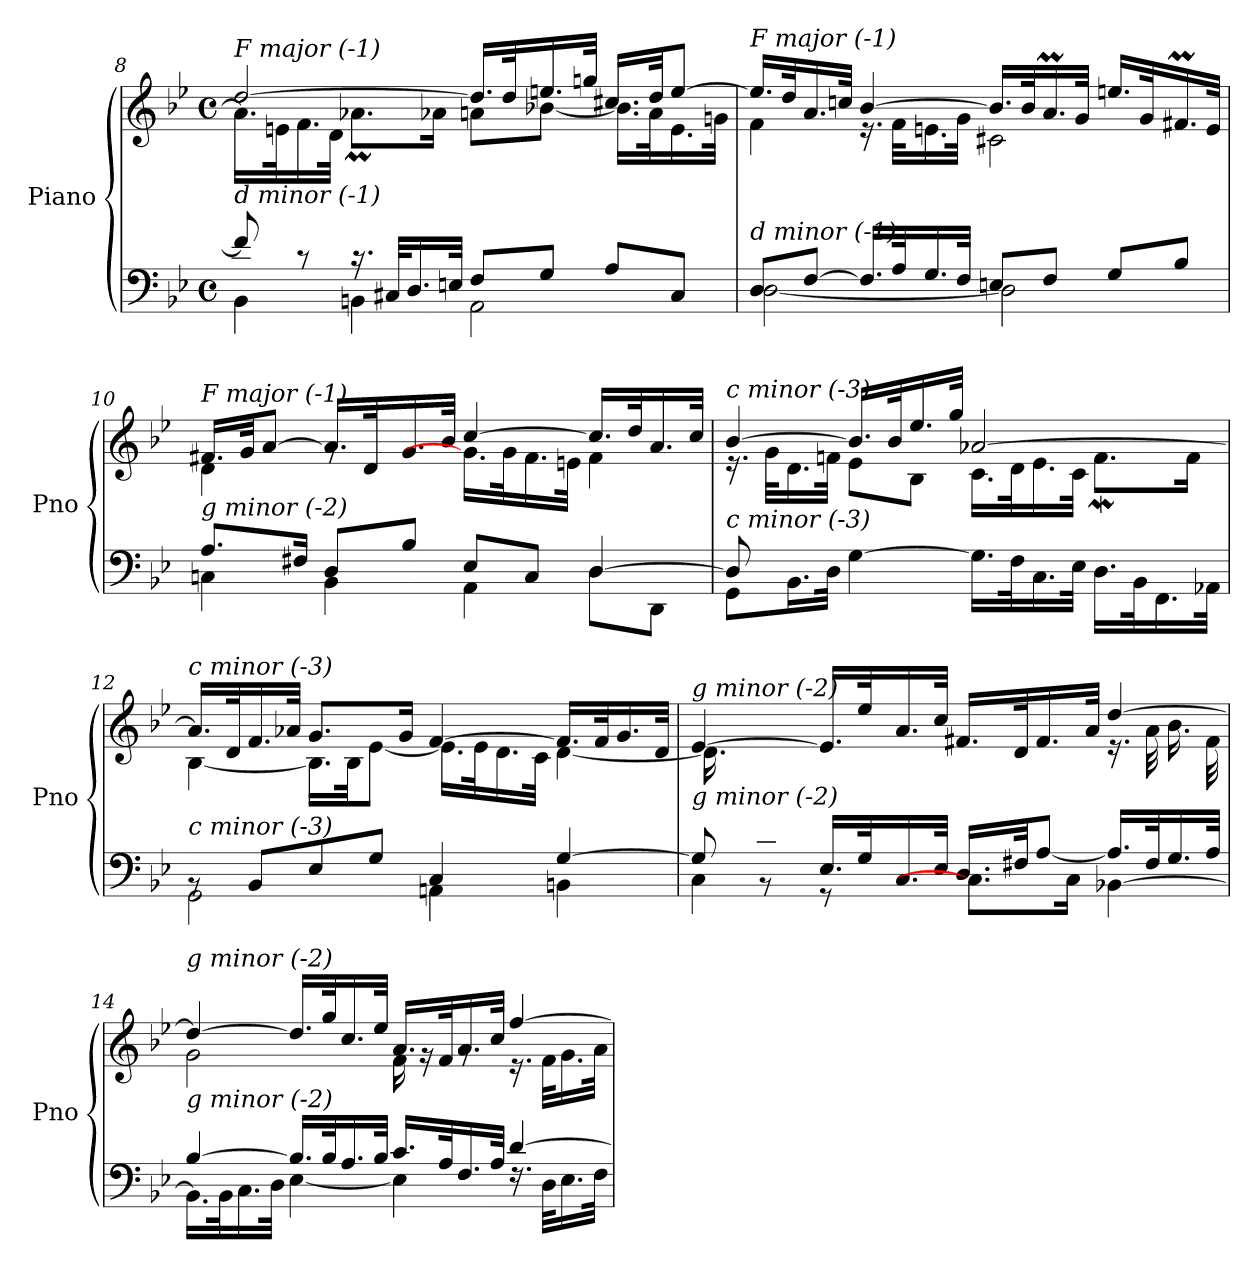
**kern	**kern
*part1	*part1
*staff2	*staff1
*I"Piano	*
*I'Pno	*
!!LO:LB:g=z
*clefF4	*clefG2
*k[b-e-]	*k[b-e-]
*M4/4	*M4/4
*met(c)	*met(c)
=8	=8
*^	*^
!	!	!LO:TX:i:t=F major (-1)	!
!LO:TX:i:t=d minor (-1)	!	!	!
8f/]	4BB-\	[2dd/	16.a\LL]
.	.	.	32en\K
8r	.	.	16.f\
.	.	.	32d\JJk
16.r	4BBn\	.	8.a-XMi\L
32C#X/KLL	.	.	.
16.D/	.	.	.
.	.	.	16a-Xi\Jk
32En/JJk	.	.	.
8F/L	2AA\	16.dd/LL]	8a\L
.	.	32dd/K	.
8G/J	.	16.een/	[8b-X\J
.	.	32ggn/JJk	.
8A/L	.	16.cc#X/LL	16.b-\LL]
.	.	32dd/JK	32a\K
8C#/J	.	[8ee/J	16.e\
.	.	.	32gn\JJk
!!LO:PB:g=z	!!
=9	=9	=9	=9
!	!	!LO:TX:i:t=F major (-1)	!
!LO:TX:i:t=d minor (-1)	!	!	!
8D/L	[2D\	16.ee/LL]	4f\
.	.	32dd/K	.
[8F/J	.	16.a/	.
.	.	32ccn/JJk	.
16.F/LL]	.	[4b-/	16.r
32A/K	.	.	32f\KLL
16.G/	.	.	16.en\
32F/JJk	.	.	32g\JJk
8En/L	2D\]	16.b-/LL]	2c#X\
.	.	32b-/K	.
8F/J	.	16.am/	.
.	.	32g/JJk	.
8G/L	.	16.een/LL	.
.	.	32g/K	.
8B-/J	.	16.f#Xm/	.
.	.	32e/JJk	.
=10	=10	=10	=10
!	!	!LO:TX:i:t=F major (-1)	!
!LO:TX:i:t=g minor (-2)	!	!	!
8.A/L	4Cn\	16.f#X/LL	4d\
.	.	32g/JK	.
.	.	[8a/J	.
16F#X/Jk	.	.	.
8D/L	4BB-\	16.a/LL]	8rg
.	.	32d/K	.
8B-/J	.	16.g/	[8g\yy
.	.	32b-/JJk	.
8E-/L	4AA\	[4cc/	16.g\LL]
.	.	.	32g\K
8C/J	.	.	16.f#\
.	.	.	32en\JJk
[4D/	8D\L	16.cc/LL]	4f#\
.	.	32dd/K	.
.	8DD\J	16.a/	.
.	.	32cc/JJk	.
!!LO:PB:g=z
=11	=11	=11	=11
*	*	*	*^
!	!	!LO:TX:i:t=c minor (-3)	!	!
!LO:TX:i:t=c minor (-3)	!	!	!	!
8D/]	8GG\L	[4b-/	16.r	4ryy
.	.	.	32g\KLL	.
8ryy	16.BB-\L	.	16.d\	.
.	32D\JJk	.	32fn\JJk	.
[4G\	2.ryy	16.b-/LL]	8e-\L	2.ryy
.	.	32b-/K	.	.
.	.	16.ee-/	8B-\J	.
.	.	32gg/JJk	.	.
16.G\LL]	.	[2a-X/	16.c\LL	.
32F\K	.	.	32d\K	.
16.C\	.	.	16.e-\	.
32E-\JJk	.	.	32c\JJk	.
16.D\LL	.	.	8.fW\L	.
32BB-\K	.	.	.	.
16.FF\	.	.	.	.
.	.	.	16f\Jk	.
32AA-X\JJk	.	.	.	.
*	*	*	*v	*v
=12	=12	=12	=12
!	!	!LO:TX:i:t=c minor (-3)	!
!LO:TX:i:t=c minor (-3)	!	!	!
8rBB	2GG\	16.a-/LL]	[4B-\
.	.	32d/K	.
8BB-/L	.	16.f/	.
.	.	32a-X/JJk	.
8E-/	.	8.g/L	16.B-\LL]
.	.	.	32B-\JK
8G/J	.	.	[8e-\J
.	.	16g/Jk	.
4C/	4AAn\	[4f/	16.e-\LL]
.	.	.	32e-\K
.	.	.	16.d\
.	.	.	32c\JJk
[4G/	4BBn\	16.f/LL]	[4d\
.	.	32f/K	.
.	.	16.g/	.
.	.	32d/JJk	.
!!LO:LB:g=z	!!
=13	=13	=13	=13
*	*^	*	*
!	!	!	!LO:TX:i:t=g minor (-2)	!
!LO:TX:i:t=g minor (-2)	!	!	!	!
16.ryy	8G/]	4C\	[4e-/	16.d\LL]
32Bn/K	.	.	.	8ryy
16.c/	8rBB	.	.	.
32G/JJk	.	.	.	32ryy
2ryy	16.E-/LL	8r	16.e-/LL]	2ryy
.	32G/K	.	32ee-/K	.
.	16.C/	[8C\yy	16.a/	.
.	32E-/JJk	.	32cc/JJk	.
.	16.D/LL	8.C\L]	16.f#X/LL	.
.	32F#X/JK	.	32d/K	.
.	[8A/J	.	16.f#/	.
.	.	16C\Jk	.	.
.	.	.	32a/JJk	.
4ryy	16.A/LL]	[4BB-X\	[4dd/	16.r
.	32F#/K	.	.	32a\KLL
.	16.G/	.	.	16.b-\
.	32A/JJk	.	.	32f#\JJk
*	*v	*v	*	*
=14	=14	=14	=14
!	!	!LO:TX:i:t=g minor (-2)	!
!LO:TX:i:t=g minor (-2)	!	!	!
[4B-/	16.BB-\LL]	4dd/_	2g\
.	32BB-\K	.	.
.	16.C\	.	.
.	32D\JJk	.	.
16.B-/LL]	[4E-\	16.dd/LL]	.
32B-/K	.	32gg/K	.
16.A/	.	16.cc/	.
32B-/JJk	.	32ee-/JJk	.
16.c/LL	4E-\]	16.a/LL	16f\
.	.	.	16rg
32A/K	.	32f/K	.
16.F/	.	16.a/	8rg
32A/JJk	.	32cc/JJk	.
[4d/	16.rF	[4ff/	16.r
.	32D\KLL	.	32f\KLL
.	16.E-\	.	16.g\
.	32F\JJk	.	32a\JJk
*v	*v	*	*
*	*v	*v
=	=
*-	*-
